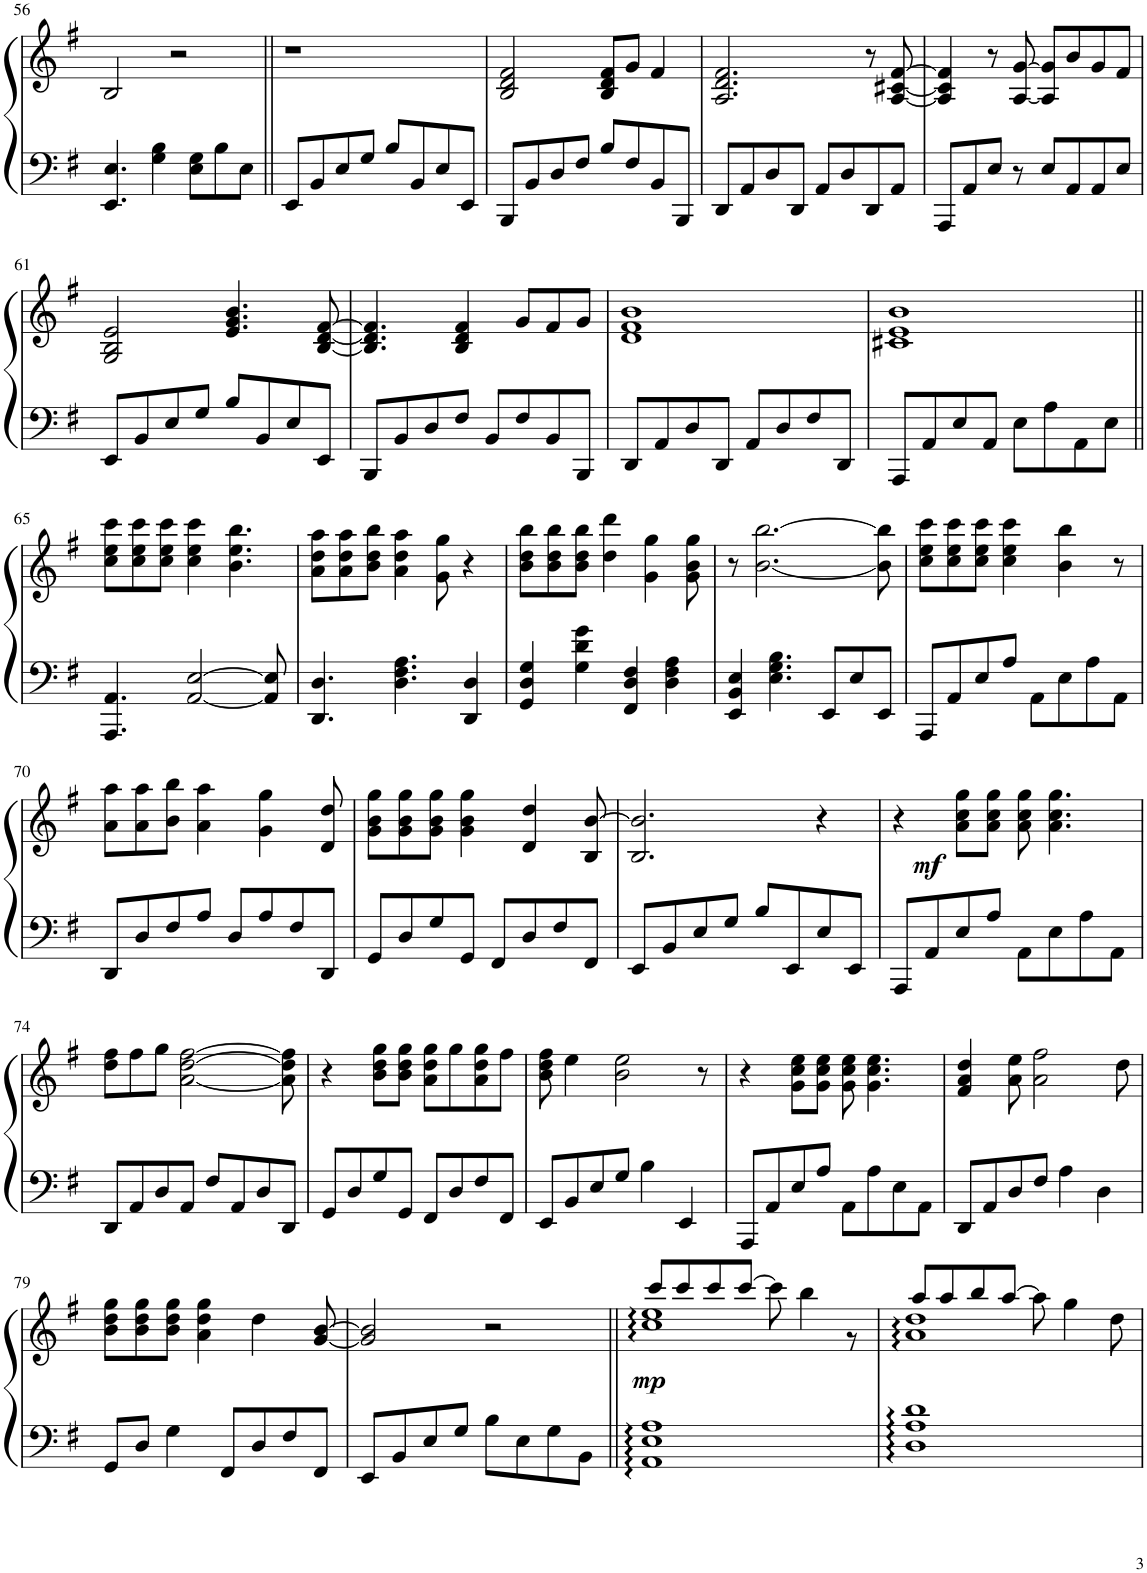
**kern	**kern	**dynam
*part1	*part1	*part1
*staff2	*staff1	*staff1/2
*I"Piano	*	*
*I'Pno	*	*
!!LO:PB:g=z
*clefF4	*clefG2	*
*k[f#]	*k[f#]	*
*G:	*G:	*
*M4/4	*M4/4	*
=56	=56	=56
4.EE/ 4.E/	2B/	.
4G\ 4B\	.	.
.	2r	.
8E\ 8G\L	.	.
8B\	.	.
8E\J	.	.
=57||	=57||	=57||
8EE/L	1r	.
8BB/	.	.
8E/	.	.
8G/J	.	.
8B/L	.	.
8BB/	.	.
8E/	.	.
8EE/J	.	.
=58	=58	=58
8BBB/L	2B/ 2d/ 2f#/	.
8BB/	.	.
8D/	.	.
8F#/J	.	.
8B/L	8B/ 8d/ 8f#/L	.
8F#/	8g/J	.
8BB/	4f#/	.
8BBB/J	.	.
=59	=59	=59
8DD/L	2.A/ 2.d/ 2.f#/	.
8AA/	.	.
8D/	.	.
8DD/J	.	.
8AA/L	.	.
8D/	.	.
8DD/	8r	.
8AA/J	[8A/ [8c#X/ [8f#/	.
=60	=60	=60
8AAA/L	4A/] 4c#/] 4f#/]	.
8AA/	.	.
8E/J	8r	.
8r	[8A/ [8g/	.
8E/L	8A/] 8g/]L	.
8AA/	8b/	.
8AA/	8g/	.
8E/J	8f#/J	.
!!LO:LB:g=z
=61	=61	=61
8EE/L	2G/ 2B/ 2e/	.
8BB/	.	.
8E/	.	.
8G/J	.	.
8B/L	4.e/ 4.g/ 4.b/	.
8BB/	.	.
8E/	.	.
8EE/J	[8B/ [8d/ [8f#/	.
=62	=62	=62
8BBB/L	4.B/] 4.d/] 4.f#/]	.
8BB/	.	.
8D/	.	.
8F#/J	4B/ 4d/ 4f#/	.
8BB/L	.	.
8F#/	8g/L	.
8BB/	8f#/	.
8BBB/J	8g/J	.
=63	=63	=63
8DD/L	1d 1f# 1b	.
8AA/	.	.
8D/	.	.
8DD/J	.	.
8AA/L	.	.
8D/	.	.
8F#/	.	.
8DD/J	.	.
=64	=64	=64
8AAA/L	1c#X 1e 1b	.
8AA/	.	.
8E/	.	.
8AA/J	.	.
8E\L	.	.
8A\	.	.
8AA\	.	.
8E\J	.	.
!!LO:LB:g=z
=65||	=65||	=65||
4.AAA/ 4.AA/	8cc\ 8ee\ 8ccc\L	.
.	8cc\ 8ee\ 8ccc\	.
.	8cc\ 8ee\ 8ccc\J	.
[2AA/ [2E/	4cc\ 4ee\ 4ccc\	.
.	4.b\ 4.ee\ 4.bb\	.
8AA/] 8E/]	.	.
=66	=66	=66
4.DD/ 4.D/	8a\ 8dd\ 8aa\L	.
.	8a\ 8dd\ 8aa\	.
.	8b\ 8dd\ 8bb\J	.
4.D\ 4.F#\ 4.A\	4a\ 4dd\ 4aa\	.
.	8g\ 8gg\	.
4DD/ 4D/	4r	.
=67	=67	=67
4GG/ 4D/ 4G/	8b\ 8dd\ 8bb\L	.
.	8b\ 8dd\ 8bb\	.
4G\ 4d\ 4g\	8b\ 8dd\ 8bb\J	.
.	4dd\ 4ddd\	.
4FF#/ 4D/ 4F#/	.	.
.	4g\ 4gg\	.
4D\ 4F#\ 4A\	.	.
.	8g\ 8b\ 8gg\	.
=68	=68	=68
4EE/ 4BB/ 4E/	8r	.
.	[2.b\ [2.bb\	.
4.E\ 4.G\ 4.B\	.	.
8EE/L	.	.
8E/	.	.
8EE/J	8b\] 8bb\]	.
=69	=69	=69
8AAA/L	8cc\ 8ee\ 8ccc\L	.
8AA/	8cc\ 8ee\ 8ccc\	.
8E/	8cc\ 8ee\ 8ccc\J	.
8A/J	4cc\ 4ee\ 4ccc\	.
8AA\L	.	.
8E\	4b\ 4bb\	.
8A\	.	.
8AA\J	8r	.
!!LO:LB:g=z
=70	=70	=70
8DD/L	8a\ 8aa\L	.
8D/	8a\ 8aa\	.
8F#/	8b\ 8bb\J	.
8A/J	4a\ 4aa\	.
8D/L	.	.
8A/	4g\ 4gg\	.
8F#/	.	.
8DD/J	8d/ 8dd/	.
=71	=71	=71
8GG/L	8g\ 8b\ 8gg\L	.
8D/	8g\ 8b\ 8gg\	.
8G/	8g\ 8b\ 8gg\J	.
8GG/J	4g\ 4b\ 4gg\	.
8FF#/L	.	.
8D/	4d/ 4dd/	.
8F#/	.	.
8FF#/J	8B/ [8b/	.
=72	=72	=72
8EE/L	2.B/ 2.b/]	.
8BB/	.	.
8E/	.	.
8G/J	.	.
8B/L	.	.
8EE/	.	.
8E/	4r	.
8EE/J	.	.
=73	=73	=73
8AAA/L	4r	.
!	!	!LO:DY:a=2
8AA/	.	mf
8E/	8a\ 8cc\ 8gg\L	.
8A/J	8a\ 8cc\ 8gg\J	.
8AA\L	8a\ 8cc\ 8gg\	.
8E\	4.a\ 4.cc\ 4.gg\	.
8A\	.	.
8AA\J	.	.
!!LO:LB:g=z
=74	=74	=74
8DD/L	8dd\ 8ff#\L	.
8AA/	8ff#\	.
8D/	8gg\J	.
8AA/J	[2a\ [2dd\ [2ff#\	.
8F#/L	.	.
8AA/	.	.
8D/	.	.
8DD/J	8a\] 8dd\] 8ff#\]	.
=75	=75	=75
8GG/L	4r	.
8D/	.	.
8G/	8b\ 8dd\ 8gg\L	.
8GG/J	8b\ 8dd\ 8gg\J	.
8FF#/L	8a\ 8dd\ 8gg\L	.
8D/	8gg\	.
8F#/	8a\ 8dd\ 8gg\	.
8FF#/J	8ff#\J	.
=76	=76	=76
8EE/L	8b\ 8dd\ 8ff#\	.
8BB/	4ee\	.
8E/	.	.
8G/J	2b\ 2ee\	.
4B\	.	.
4EE/	.	.
.	8r	.
=77	=77	=77
8AAA/L	4r	.
8AA/	.	.
8E/	8g\ 8cc\ 8ee\L	.
8A/J	8g\ 8cc\ 8ee\J	.
8AA\L	8g\ 8cc\ 8ee\	.
8A\	4.g\ 4.cc\ 4.ee\	.
8E\	.	.
8AA\J	.	.
=78	=78	=78
8DD/L	4f#/ 4a/ 4dd/	.
8AA/	.	.
8D/	8a\ 8ee\	.
8F#/J	2a\ 2ff#\	.
4A\	.	.
4D\	.	.
.	8dd\	.
!!LO:LB:g=z
=79	=79	=79
8GG/L	8b\ 8dd\ 8gg\L	.
8D/J	8b\ 8dd\ 8gg\	.
4G\	8b\ 8dd\ 8gg\J	.
.	4a\ 4dd\ 4gg\	.
8FF#/L	.	.
8D/	4dd\	.
8F#/	.	.
8FF#/J	[8g/ [8b/	.
=80	=80	=80
8EE/L	2g/] 2b/]	.
8BB/	.	.
8E/	.	.
8G/J	.	.
8B\L	2r	.
8E\	.	.
8G\	.	.
8BB\J	.	.
=81||	=81||	=81||
*	*^	*
!	!	!	!LO:DY:a=2
1AA 1E 1A	1cc 1ee	8ccc/L	mp
.	.	8ccc/	.
.	.	8ccc/	.
.	.	[8ccc/J	.
.	.	8ccc\]	.
.	.	4bb\	.
.	.	8r	.
=82	=82	=82	=82
1D 1A 1d	1a 1dd	8aa/L	.
.	.	8aa/	.
.	.	8bb/	.
.	.	[8aa/J	.
.	.	8aa\]	.
.	.	4gg\	.
.	.	8dd\	.
*	*v	*v	*
=	=	=
*-	*-	*-
